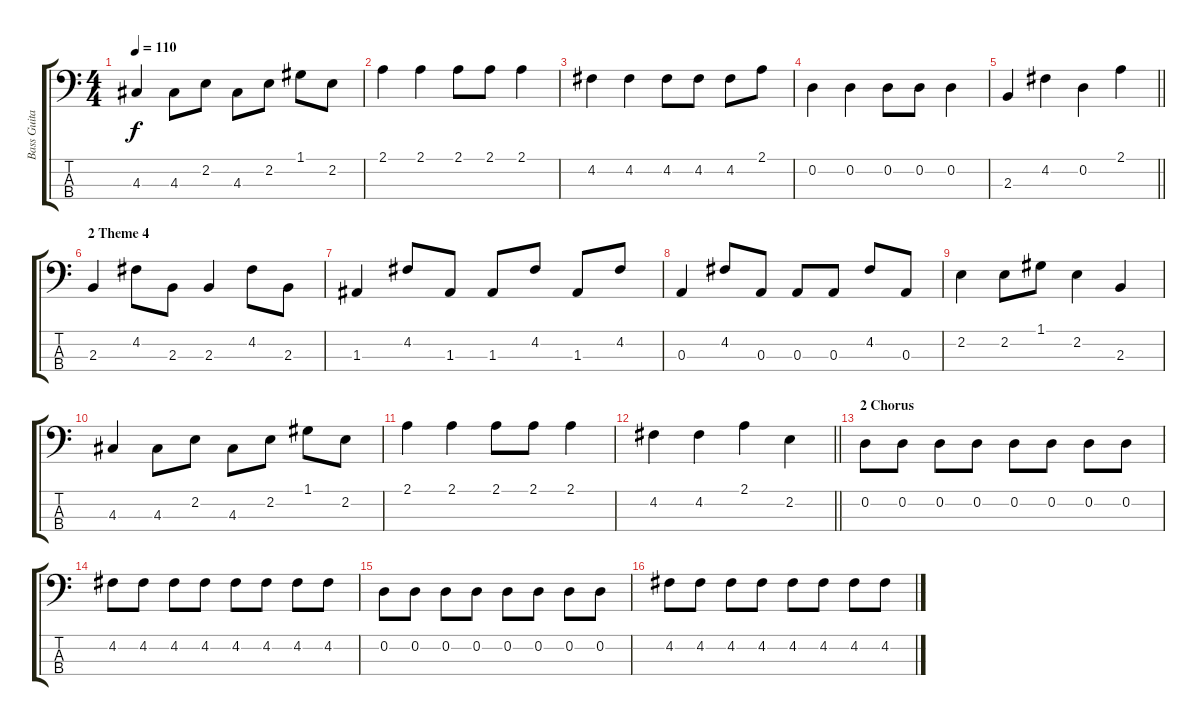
\track ("Bass Guitar" "Bass Guita") {instrument electricbassfinger}
\staff {score tabs}
\tuning (G2 D2 A1 E1) {hide}
\ts (4 4)
\tempo 110
\clef f4
\ks c
4.3.4{dy f} 4.3.8 2.2.8 4.3.8 2.2.8 1.1.8 2.2.8 |
2.1.4 2.1.4 2.1.8 2.1.8 2.1.4 |
4.2.4 4.2.4 4.2.8 4.2.8 4.2.8 2.1.8 |
0.2.4 0.2.4 0.2.8 0.2.8 0.2.4 |
\barLineRight lightlight
2.3.4 4.2.4 0.2.4 2.1.4 |
\section ("" "2 Theme 4")
2.3.4 4.2.8 2.3.8 2.3.4 4.2.8 2.3.8 |
1.3.4 4.2.8 1.3.8 1.3.8 4.2.8 1.3.8 4.2.8 |
0.3.4 4.2.8 0.3.8 0.3.8 0.3.8 4.2.8 0.3.8 |
2.2.4 2.2.8 1.1.8 2.2.4 2.3.4 |
4.3.4 4.3.8 2.2.8 4.3.8 2.2.8 1.1.8 2.2.8 |
2.1.4 2.1.4 2.1.8 2.1.8 2.1.4 |
\barLineRight lightlight
4.2.4 4.2.4 2.1.4 2.2.4 |
\section ("" "2 Chorus")
0.2.8 0.2.8 0.2.8 0.2.8 0.2.8 0.2.8 0.2.8 0.2.8 |
4.2.8 4.2.8 4.2.8 4.2.8 4.2.8 4.2.8 4.2.8 4.2.8 |
0.2.8 0.2.8 0.2.8 0.2.8 0.2.8 0.2.8 0.2.8 0.2.8 |
4.2.8 4.2.8 4.2.8 4.2.8 4.2.8 4.2.8 4.2.8 4.2.8
